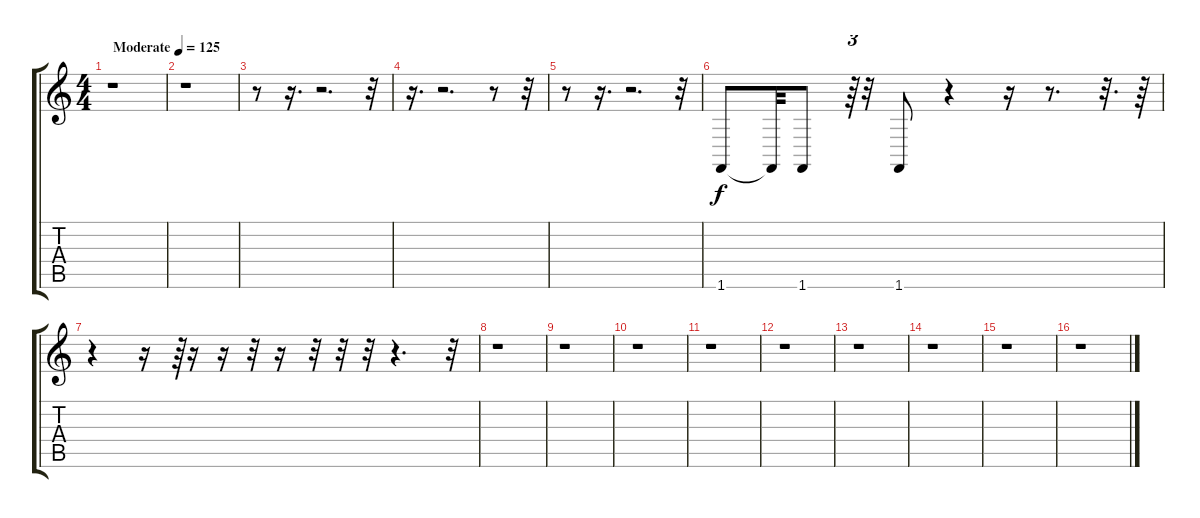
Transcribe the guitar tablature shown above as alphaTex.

\track "" {instrument trombone}
\staff {score tabs}
\tuning (E4 B3 G3 D3 A2 E2) {hide}
\ts (4 4)
\tempo (125 "Moderate")
\clef g2
\ks c
r.1{dy f instrument trombone} |
r.1 |
r.8 r.16{d} r.2{d} r.32 |
r.16{d} r.2{d} r.8 r.32 |
r.8 r.16{d} r.2{d} r.32 |
1.6.8 1.6{t}.32 1.6.8 r.64{tu (3 2)} r.32 1.6.8 r.4 r.16 r.8{d} r.32{d} r.64 |
r.4 r.16 r.64{tu (3 2)} r.16{tu (3 2)} r.16{tu (3 2)} r.32 r.16 r.32 r.32 r.32 r.4{d} r.32 |
r.1 |
r.1 |
r.1 |
r.1 |
r.1 |
r.1 |
r.1 |
r.1 |
r.1
